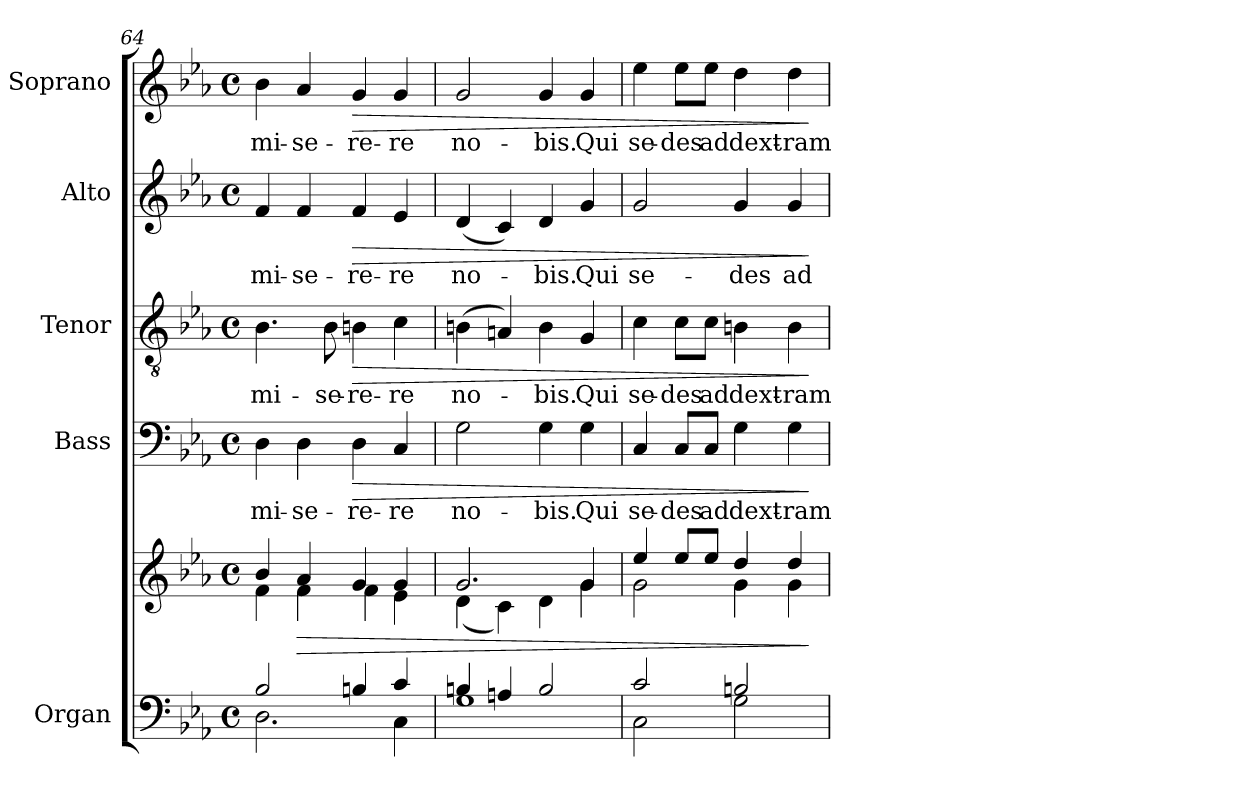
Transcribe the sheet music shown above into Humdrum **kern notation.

**kern	**kern	**dynam	**kern	**text	**dynam	**kern	**text	**dynam	**kern	**text	**dynam	**kern	**text	**dynam
*part5	*part5	*part5	*part4	*part4	*part4	*part3	*part3	*part3	*part2	*part2	*part2	*part1	*part1	*part1
*staff6	*staff5	*staff5/6	*staff4	*staff4	*staff4	*staff3	*staff3	*staff3	*staff2	*staff2	*staff2	*staff1	*staff1	*staff1
*I"Organ	*	*	*I"Bass	*	*	*I"Tenor	*	*	*I"Alto	*	*	*I"Soprano	*	*
*I'Org.	*	*	*I'B.	*	*	*I'T.	*	*	*I'A.	*	*	*I'S.	*	*
*clefF4	*clefG2	*	*clefF4	*	*	*clefGv2	*	*	*clefG2	*	*	*clefG2	*	*
*k[b-e-a-]	*k[b-e-a-]	*	*k[b-e-a-]	*	*	*k[b-e-a-]	*	*	*k[b-e-a-]	*	*	*k[b-e-a-]	*	*
*E-:	*E-:	*	*E-:	*	*	*E-:	*	*	*E-:	*	*	*E-:	*	*
*M4/4	*M4/4	*	*M4/4	*	*	*M4/4	*	*	*M4/4	*	*	*M4/4	*	*
*met(c)	*met(c)	*	*met(c)	*	*	*met(c)	*	*	*met(c)	*	*	*met(c)	*	*
=64	=64	=64	=64	=64	=64	=64	=64	=64	=64	=64	=64	=64	=64	=64
*^	*^	*	*	*	*	*	*	*	*	*	*	*	*	*
!	!	!	!	!	!	!LO:LY:b	!	!	!LO:LY:b	!	!	!LO:LY:b	!	!	!LO:LY:b	!
2B-/	2.D\	4b-/	4f\	.	4D\	mi-	.	4.B-\	mi-	.	4f/	mi-	.	4b-\	mi-	.
!	!	!	!	!LO:HP:b	!	!LO:LY:b	!	!	!	!	!	!LO:LY:b	!	!	!LO:LY:b	!
.	.	4a-/	4f\	>	4D\	-se-	.	.	.	.	4f/	-se-	.	4a-/	-se-	.
!	!	!	!	!	!	!	!	!	!LO:LY:b	!	!	!	!	!	!	!
.	.	.	.	.	.	.	.	8B-\	-se-	.	.	.	.	.	.	.
!	!	!	!	!	!	!LO:LY:b	!LO:HP:b	!	!LO:LY:b	!LO:HP:b	!	!LO:LY:b	!LO:HP:b	!	!LO:LY:b	!LO:HP:b
4Bn/	.	4g/	4f\	.	4D\	-re-	>	4Bn\	-re-	>	4f/	-re-	>	4g/	-re-	>
!	!	!	!	!	!	!LO:LY:b	!	!	!LO:LY:b	!	!	!LO:LY:b	!	!	!LO:LY:b	!
4c/	4C\	4g/	4e-\	.	4C/	-re	.	4c\	-re	.	4e-/	-re	.	4g/	-re	.
=65	=65	=65	=65	=65	=65	=65	=65	=65	=65	=65	=65	=65	=65	=65	=65	=65
!	!	!	!	!	!	!LO:LY:b	!	!	!LO:LY:b	!	!	!LO:LY:b	!	!	!LO:LY:b	!
4Bn/	1G	2.g/	(<4d\	.	2G\	no-	.	(>4Bn\	no-	.	(<4d/	no-	.	2g/	no-	.
4An/	.	.	4c\)	.	.	.	.	4An/)	.	.	4c/)	.	.	.	.	.
!	!	!	!	!	!	!LO:LY:b	!	!	!LO:LY:b	!	!	!LO:LY:b	!	!	!LO:LY:b	!
2B/	.	.	4d\	.	4G\	-bis.	.	4B\	-bis.	.	4d/	-bis.	.	4g/	-bis.	.
!	!	!	!	!	!	!LO:LY:b	!	!	!LO:LY:b	!	!	!LO:LY:b	!	!	!LO:LY:b	!
.	.	4g/	4g\	.	4G\	Qui	.	4G/	Qui	.	4g/	Qui	.	4g/	Qui	.
=66	=66	=66	=66	=66	=66	=66	=66	=66	=66	=66	=66	=66	=66	=66	=66	=66
!	!	!	!	!	!	!LO:LY:b	!	!	!LO:LY:b	!	!	!LO:LY:b	!	!	!LO:LY:b	!
2c/	2C\	4ee-/	2g\	.	4C/	se-	.	4c\	se-	.	2g/	se-	.	4ee-\	se-	.
!	!	!	!	!	!	!LO:LY:b	!	!	!LO:LY:b	!	!	!	!	!	!LO:LY:b	!
.	.	8ee-/L	.	.	8C/L	-des	.	8c\L	-des	.	.	.	.	8ee-\L	-des	.
!	!	!	!	!	!	!LO:LY:b	!	!	!LO:LY:b	!	!	!	!	!	!LO:LY:b	!
.	.	8ee-/J	.	.	8C/J	ad	.	8c\J	ad	.	.	.	.	8ee-\J	ad	.
!	!	!	!	!	!	!LO:LY:b	!	!	!LO:LY:b	!	!	!LO:LY:b	!	!	!LO:LY:b	!
2Bn/	2G\	4dd/	4g\	.	4G\	dext-	.	4Bn\	dext-	.	4g/	-des	.	4dd\	dext-	.
!	!	!	!	!	!	!LO:LY:b	!	!	!LO:LY:b	!	!	!LO:LY:b	!	!	!LO:LY:b	!
.	.	4dd/	4g\	.	4G\	-ram	.	4B\	-ram	.	4g/	ad	.	4dd\	-ram	.
*v	*v	*	*	*	*	*	*	*	*	*	*	*	*	*	*	*
*	*v	*v	*	*	*	*	*	*	*	*	*	*	*	*	*
.	.	]	.	.	]	.	.	]	.	.	]	.	.	]
=	=	=	=	=	=	=	=	=	=	=	=	=	=	=
*-	*-	*-	*-	*-	*-	*-	*-	*-	*-	*-	*-	*-	*-	*-
